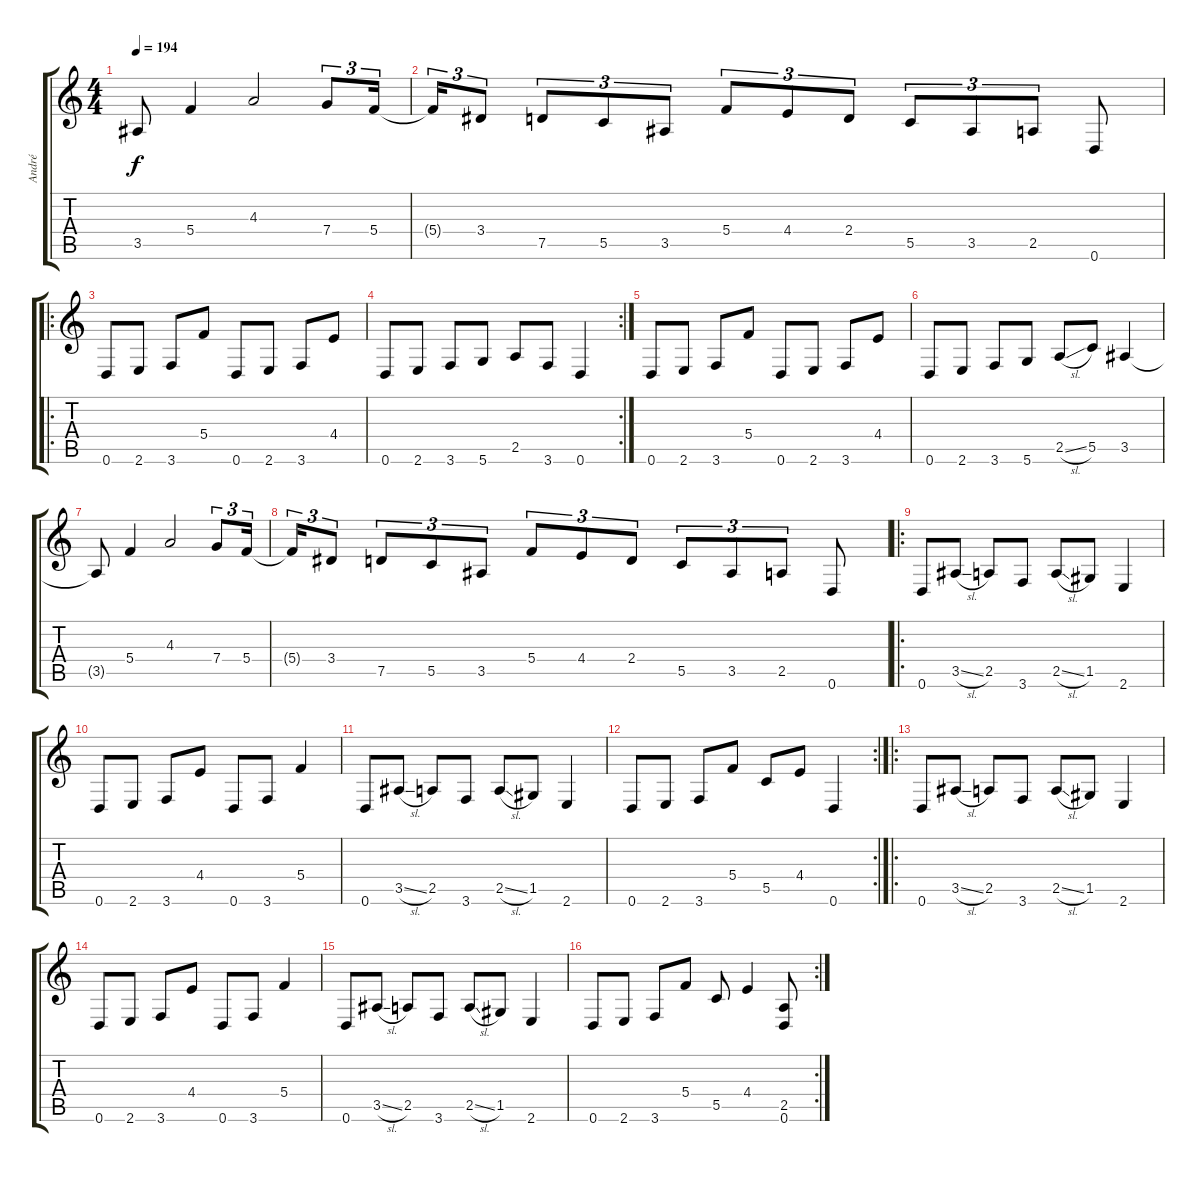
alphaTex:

\track ("André" "André") {instrument distortionguitar}
\staff {score tabs}
\tuning (D4 A3 F3 C3 G2 D2) {hide}
\ts (4 4)
\tempo 194
\clef g2
\ks c
3.5{t}.8{dy f} 5.4.4 4.3.2 7.4.8{tu (3 2)} 5.4.16{tu (3 2)} |
5.4{t}.16{tu (3 2)} 3.4.8{tu (3 2)} 7.5.8{tu (3 2)} 5.5.8{tu (3 2)} 3.5.8{tu (3 2)} 5.4.8{tu (3 2)} 4.4.8{tu (3 2)} 2.4.8{tu (3 2)} 5.5.8{tu (3 2)} 3.5.8{tu (3 2)} 2.5.8{tu (3 2)} 0.6.8 |
\ro
0.6.8 2.6.8 3.6.8 5.4.8 0.6.8 2.6.8 3.6.8 4.4.8 |
\rc 2
0.6.8 2.6.8 3.6.8 5.6.8 2.5.8 3.6.8 0.6.4 |
0.6.8 2.6.8 3.6.8 5.4.8 0.6.8 2.6.8 3.6.8 4.4.8 |
0.6.8 2.6.8 3.6.8 5.6.8 2.5{sl}.8 5.5.8 3.5.4 |
3.5{t}.8 5.4.4 4.3.2 7.4.8{tu (3 2)} 5.4.16{tu (3 2)} |
5.4{t}.16{tu (3 2)} 3.4.8{tu (3 2)} 7.5.8{tu (3 2)} 5.5.8{tu (3 2)} 3.5.8{tu (3 2)} 5.4.8{tu (3 2)} 4.4.8{tu (3 2)} 2.4.8{tu (3 2)} 5.5.8{tu (3 2)} 3.5.8{tu (3 2)} 2.5.8{tu (3 2)} 0.6.8 |
\ro
0.6.8 3.5{sl}.8 2.5.8 3.6.8 2.5{sl}.8 1.5.8 2.6.4 |
0.6.8 2.6.8 3.6.8 4.4.8 0.6.8 3.6.8 5.4.4 |
0.6.8 3.5{sl}.8 2.5.8 3.6.8 2.5{sl}.8 1.5.8 2.6.4 |
\rc 2
0.6.8 2.6.8 3.6.8 5.4.8 5.5.8 4.4.8 0.6.4 |
\ro
0.6.8 3.5{sl}.8 2.5.8 3.6.8 2.5{sl}.8 1.5.8 2.6.4 |
0.6.8 2.6.8 3.6.8 4.4.8 0.6.8 3.6.8 5.4.4 |
0.6.8 3.5{sl}.8 2.5.8 3.6.8 2.5{sl}.8 1.5.8 2.6.4 |
\rc 2
0.6.8 2.6.8 3.6.8 5.4.8 5.5.8 4.4.4 (2.5 0.6).8
